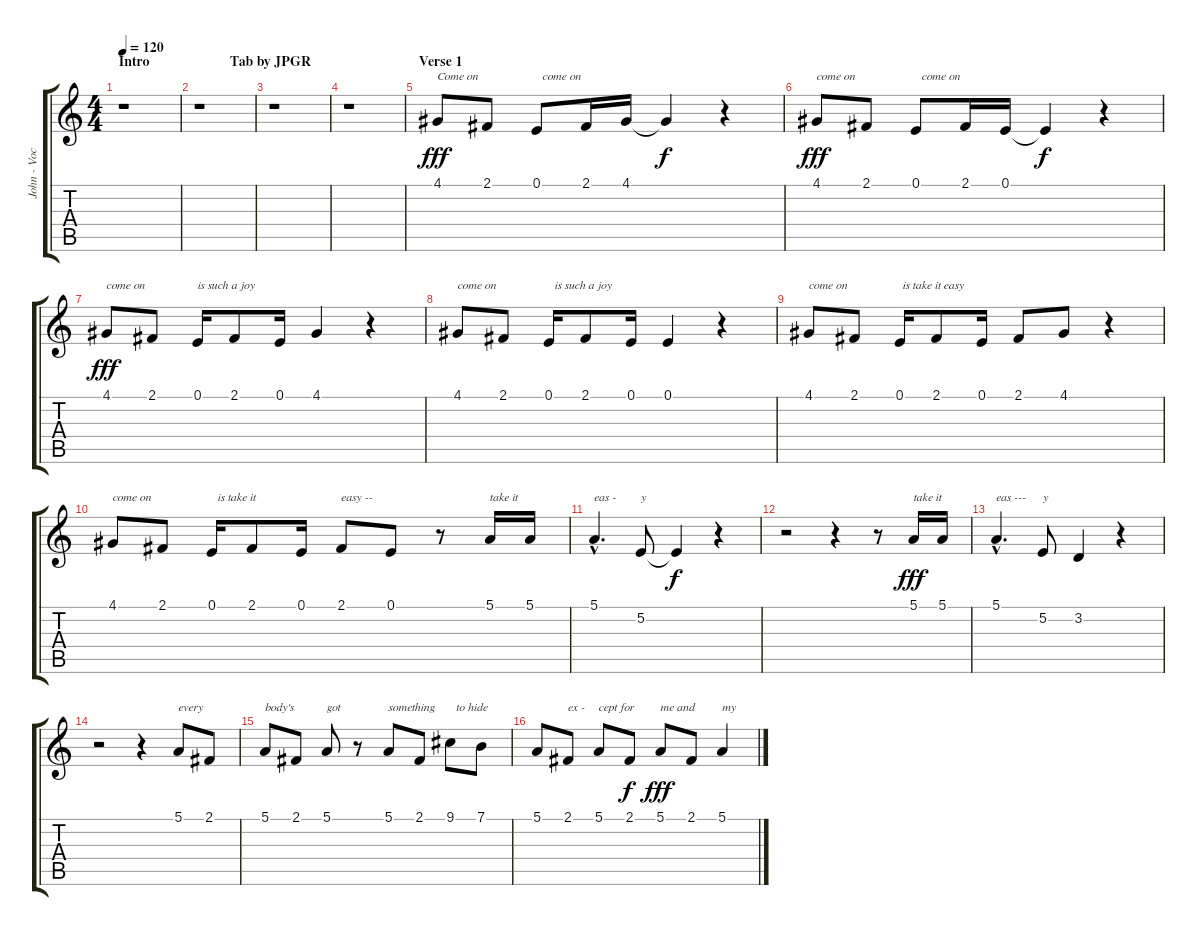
\track ("John - Vocals" "John - Voc") {instrument tenorsax}
\staff {score tabs}
\tuning (E4 B3 G3 D3 A2 E2) {hide}
\ts (4 4)
\section ("" "Intro                       Tab by JPGR")
\tempo 120
\clef g2
\ks c
r.1{dy fff instrument tenorsax} |
r.1 |
r.1 |
r.1 |
\section ("" "Verse 1")
4.1.8{txt "Come on"} 2.1.8{txt " "} 0.1.8{txt "  come on"} 2.1.16 4.1.16 4.1{t}.4{dy f} r.4 |
4.1.8{txt "come on" dy fff} 2.1.8 0.1.8{txt "  come on"} 2.1.16 0.1.16 0.1{t}.4{dy f} r.4 |
4.1.8{txt "come on" dy fff} 2.1.8 0.1.16{txt "is such a joy"} 2.1.8 0.1.16 4.1.4 r.4 |
4.1.8{txt "come on"} 2.1.8 0.1.16{txt "  is such a joy"} 2.1.8 0.1.16 0.1.4 r.4 |
4.1.8{txt "come on"} 2.1.8 0.1.16{txt " is take it easy"} 2.1.8 0.1.16 2.1.8 4.1.8 r.4 |
4.1.8{txt "come on"} 2.1.8 0.1.16{txt "  is take it"} 2.1.8 0.1.16 2.1.8{txt "easy --"} 0.1.8 r.8 5.1.16{txt "take it"} 5.1.16 |
5.1{hac}.4{d txt "eas -"} 5.2.8{txt "y"} 5.2{t}.4{dy f} r.4 |
r.2 r.4 r.8 5.1.16{txt "take it" dy fff} 5.1.16 |
5.1{hac}.4{d txt "eas ---"} 5.2.8{txt "y"} 3.2.4 r.4 |
r.2 r.4 5.1.8{txt "every"} 2.1.8 |
5.1.8{txt "body's"} 2.1.8 5.1.8{txt "got"} r.8 5.1.8{txt "something"} 2.1.8 9.1.8{txt "  to hide"} 7.1.8 |
5.1.8 2.1.8{txt "ex -"} 5.1.8{txt "cept for"} 2.1.8{dy f} 5.1.8{txt "me and" dy fff} 2.1.8 5.1.4{txt "my"}
